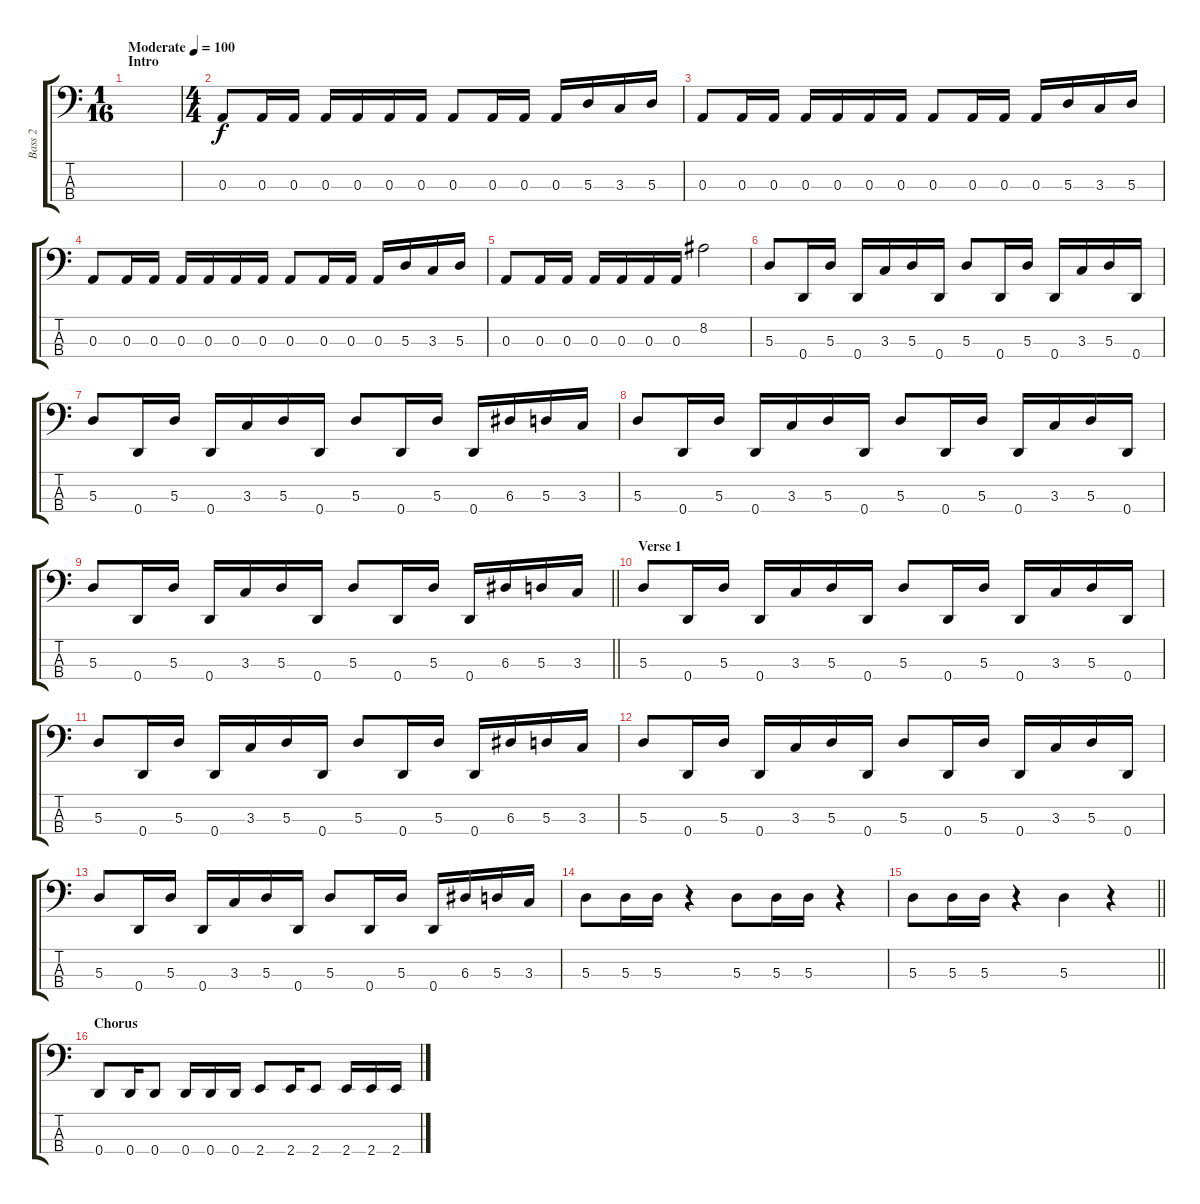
\track ("Bass 2" "Bass 2") {instrument electricbassfinger}
\staff {score tabs}
\tuning (G2 D2 A1 D1) {hide}
\ts (1 16)
\section ("" "Intro")
\tempo (100 "Moderate")
\clef f4
\ks c
|
\ts (4 4)
0.3.8 0.3.16 0.3.16 0.3.16 0.3.16 0.3.16 0.3.16 0.3.8 0.3.16 0.3.16 0.3.16 5.3.16 3.3.16 5.3.16 |
0.3.8 0.3.16 0.3.16 0.3.16 0.3.16 0.3.16 0.3.16 0.3.8 0.3.16 0.3.16 0.3.16 5.3.16 3.3.16 5.3.16 |
0.3.8 0.3.16 0.3.16 0.3.16 0.3.16 0.3.16 0.3.16 0.3.8 0.3.16 0.3.16 0.3.16 5.3.16 3.3.16 5.3.16 |
0.3.8 0.3.16 0.3.16 0.3.16 0.3.16 0.3.16 0.3.16 8.2.2 |
5.3.8 0.4.16 5.3.16 0.4.16 3.3.16 5.3.16 0.4.16 5.3.8 0.4.16 5.3.16 0.4.16 3.3.16 5.3.16 0.4.16 |
5.3.8 0.4.16 5.3.16 0.4.16 3.3.16 5.3.16 0.4.16 5.3.8 0.4.16 5.3.16 0.4.16 6.3.16 5.3.16 3.3.16 |
5.3.8 0.4.16 5.3.16 0.4.16 3.3.16 5.3.16 0.4.16 5.3.8 0.4.16 5.3.16 0.4.16 3.3.16 5.3.16 0.4.16 |
\barLineRight lightlight
5.3.8 0.4.16 5.3.16 0.4.16 3.3.16 5.3.16 0.4.16 5.3.8 0.4.16 5.3.16 0.4.16 6.3.16 5.3.16 3.3.16 |
\section ("" "Verse 1")
5.3.8 0.4.16 5.3.16 0.4.16 3.3.16 5.3.16 0.4.16 5.3.8 0.4.16 5.3.16 0.4.16 3.3.16 5.3.16 0.4.16 |
5.3.8 0.4.16 5.3.16 0.4.16 3.3.16 5.3.16 0.4.16 5.3.8 0.4.16 5.3.16 0.4.16 6.3.16 5.3.16 3.3.16 |
5.3.8 0.4.16 5.3.16 0.4.16 3.3.16 5.3.16 0.4.16 5.3.8 0.4.16 5.3.16 0.4.16 3.3.16 5.3.16 0.4.16 |
5.3.8 0.4.16 5.3.16 0.4.16 3.3.16 5.3.16 0.4.16 5.3.8 0.4.16 5.3.16 0.4.16 6.3.16 5.3.16 3.3.16 |
5.3.8 5.3.16 5.3.16 r.4 5.3.8 5.3.16 5.3.16 r.4 |
\barLineRight lightlight
5.3.8 5.3.16 5.3.16 r.4 5.3.4 r.4 |
\section ("" "Chorus")
0.4.8 0.4.16 0.4.8 0.4.16 0.4.16 0.4.16 2.4.8 2.4.16 2.4.8 2.4.16 2.4.16 2.4.16
